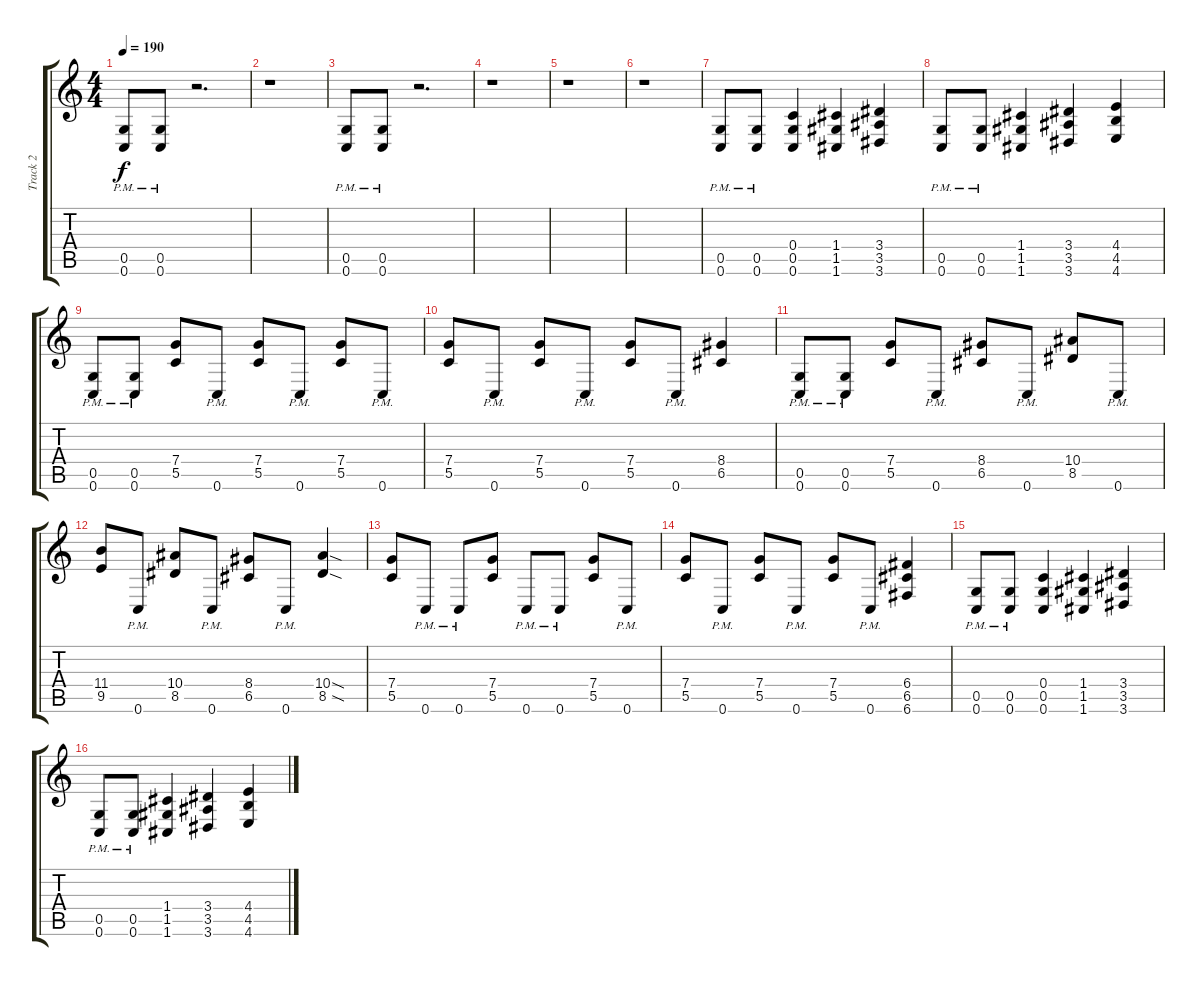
\track ("Track 2" "Track 2") {instrument distortionguitar}
\staff {score tabs}
\tuning (D4 A3 F3 C3 G2 C2) {hide}
\ts (4 4)
\tempo 190
\clef g2
\ks c
(0.5{pm} 0.6{pm}).8{dy f} (0.5{pm} 0.6{pm}).8 r.2{d} |
r.1 |
(0.5{pm} 0.6{pm}).8 (0.5{pm} 0.6{pm}).8 r.2{d} |
r.1 |
r.1 |
r.1 |
(0.5{pm} 0.6{pm}).8 (0.5{pm} 0.6{pm}).8 (0.4 0.5 0.6).4 (1.4 1.5 1.6).4 (3.4 3.5 3.6).4 |
(0.5{pm} 0.6{pm}).8 (0.5{pm} 0.6{pm}).8 (1.4 1.5 1.6).4 (3.4 3.5 3.6).4 (4.4 4.5 4.6).4 |
(0.5{pm} 0.6{pm}).8 (0.5{pm} 0.6{pm}).8 (7.4 5.5).8 0.6{pm}.8 (7.4 5.5).8 0.6{pm}.8 (7.4 5.5).8 0.6{pm}.8 |
(7.4 5.5).8 0.6{pm}.8 (7.4 5.5).8 0.6{pm}.8 (7.4 5.5).8 0.6{pm}.8 (8.4 6.5).4 |
(0.5{pm} 0.6{pm}).8 (0.5{pm} 0.6{pm}).8 (7.4 5.5).8 0.6{pm}.8 (8.4 6.5).8 0.6{pm}.8 (10.4 8.5).8 0.6{pm}.8 |
(11.4 9.5).8 0.6{pm}.8 (10.4 8.5).8 0.6{pm}.8 (8.4 6.5).8 0.6{pm}.8 (10.4{sod} 8.5{sod}).4 |
(7.4 5.5).8 0.6{pm}.8 0.6{pm}.8 (7.4 5.5).8 0.6{pm}.8 0.6{pm}.8 (7.4 5.5).8 0.6{pm}.8 |
(7.4 5.5).8 0.6{pm}.8 (7.4 5.5).8 0.6{pm}.8 (7.4 5.5).8 0.6{pm}.8 (6.4 6.5 6.6).4 |
(0.5{pm} 0.6{pm}).8 (0.5{pm} 0.6{pm}).8 (0.4 0.5 0.6).4 (1.4 1.5 1.6).4 (3.4 3.5 3.6).4 |
(0.5{pm} 0.6{pm}).8 (0.5{pm} 0.6{pm}).8 (1.4 1.5 1.6).4 (3.4 3.5 3.6).4 (4.4 4.5 4.6).4
